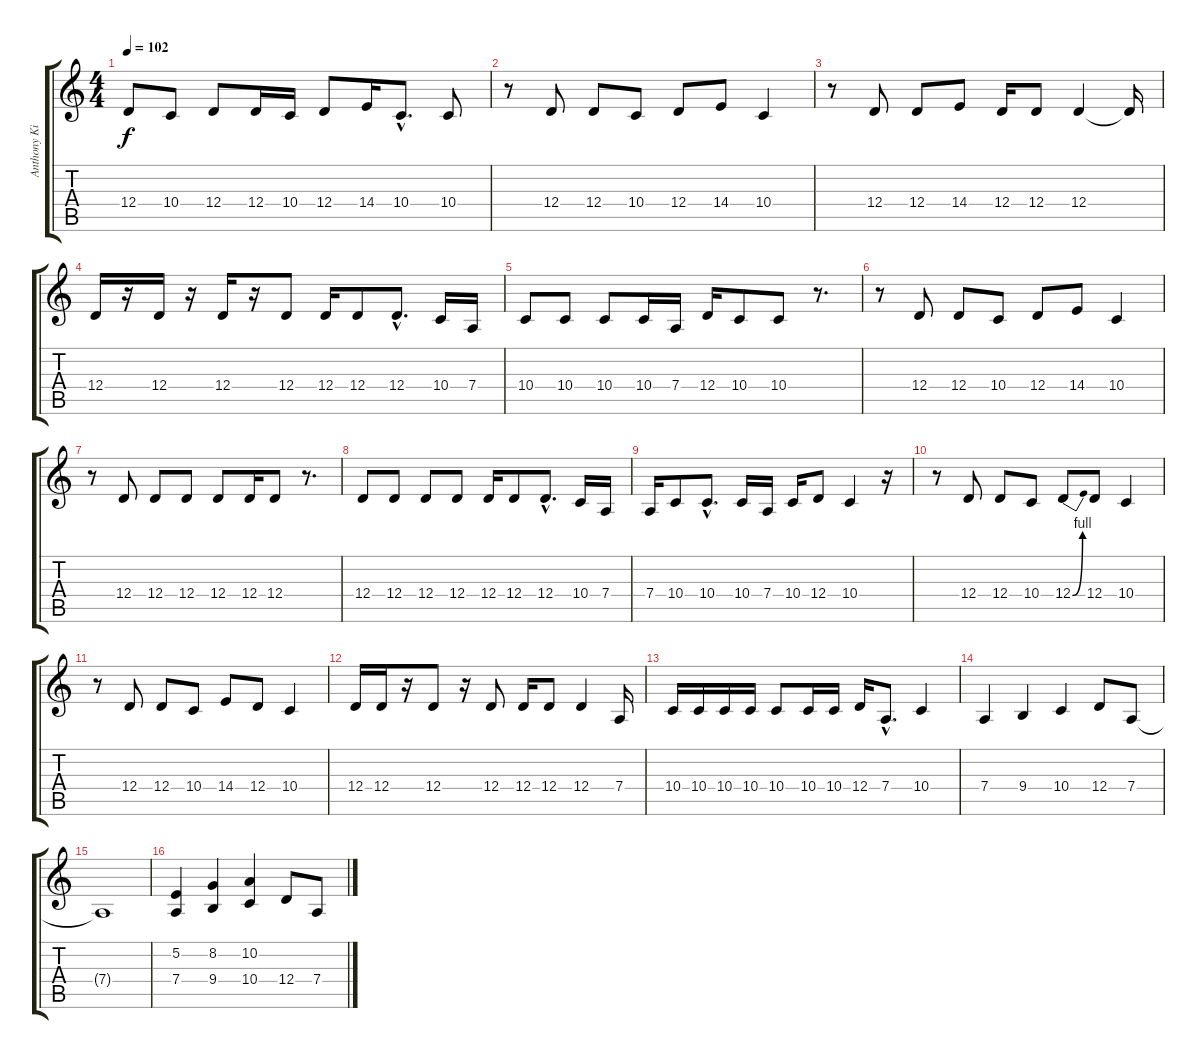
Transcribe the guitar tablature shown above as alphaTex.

\track ("Anthony Kiedis (Chant)" "Anthony Ki") {instrument trumpet}
\staff {score tabs}
\tuning (E4 B3 G3 D3 A2 E2) {hide}
\ts (4 4)
\tempo 102
\clef g2
\ks c
12.4.8{dy f} 10.4.8 12.4.8 12.4.16 10.4.16 12.4.8 14.4.16 10.4{hac}.8{d} 10.4.8 |
r.8 12.4.8 12.4.8 10.4.8 12.4.8 14.4.8 10.4.4 |
r.8 12.4.8 12.4.8 14.4.8 12.4.16 12.4.8 12.4.4 12.4{t}.16 |
12.4.16 r.16 12.4.16 r.16 12.4.16 r.16 12.4.8 12.4.16 12.4.8 12.4{hac}.8{d} 10.4.16 7.4.16 |
10.4.8 10.4.8 10.4.8 10.4.16 7.4.16 12.4.16 10.4.8 10.4.8 r.8{d} |
r.8 12.4.8 12.4.8 10.4.8 12.4.8 14.4.8 10.4.4 |
r.8 12.4.8 12.4.8 12.4.8 12.4.8 12.4.16 12.4.8 r.8{d} |
12.4.8 12.4.8 12.4.8 12.4.8 12.4.16 12.4.8 12.4{hac}.8{d} 10.4.16 7.4.16 |
7.4.16 10.4.8 10.4{hac}.8{d} 10.4.16 7.4.16 10.4.16 12.4.8 10.4.4 r.16 |
r.8 12.4.8 12.4.8 10.4.8 12.4{be (bend 0 0 60 4)}.8 12.4.8 10.4.4 |
r.8 12.4.8 12.4.8 10.4.8 14.4.8 12.4.8 10.4.4 |
12.4.16 12.4.16 r.16 12.4.8 r.16 12.4.8 12.4.16 12.4.8 12.4.4 7.4.16 |
10.4.16 10.4.16 10.4.16 10.4.16 10.4.8 10.4.16 10.4.16 12.4.16 7.4{hac}.8{d} 10.4.4 |
7.4.4 9.4.4 10.4.4 12.4.8 7.4.8 |
7.4{t}.1 |
(5.2 7.4).4 (8.2 9.4).4 (10.2 10.4).4 12.4.8 7.4.8
